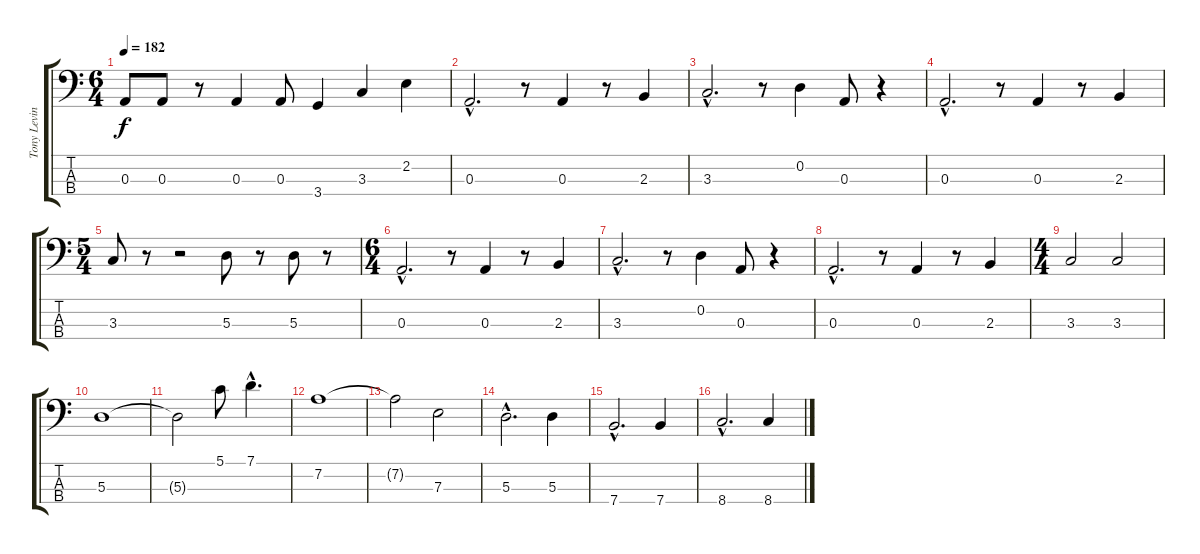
\track ("Tony Levin" "Tony Levin") {instrument fretlessbass}
\staff {score tabs}
\tuning (G2 D2 A1 E1) {hide}
\ts (6 4)
\tempo 182
\clef f4
\ks c
0.3.8{dy f} 0.3.8 r.8 0.3.4 0.3.8 3.4.4 3.3.4 2.2.4 |
0.3{hac}.2{d} r.8 0.3.4 r.8 2.3.4 |
3.3{hac}.2{d} r.8 0.2.4 0.3.8 r.4 |
0.3{hac}.2{d} r.8 0.3.4 r.8 2.3.4 |
\ts (5 4)
3.3.8 r.8 r.2 5.3.8 r.8 5.3.8 r.8 |
\ts (6 4)
0.3{hac}.2{d} r.8 0.3.4 r.8 2.3.4 |
3.3{hac}.2{d} r.8 0.2.4 0.3.8 r.4 |
0.3{hac}.2{d} r.8 0.3.4 r.8 2.3.4 |
\ts (4 4)
3.3.2 3.3.2 |
5.3.1 |
5.3{t}.2 5.1.8 7.1{hac}.4{d} |
7.2.1 |
7.2{t}.2 7.3.2 |
5.3{hac}.2{d} 5.3.4 |
7.4{hac}.2{d} 7.4.4 |
8.4{hac}.2{d} 8.4.4
